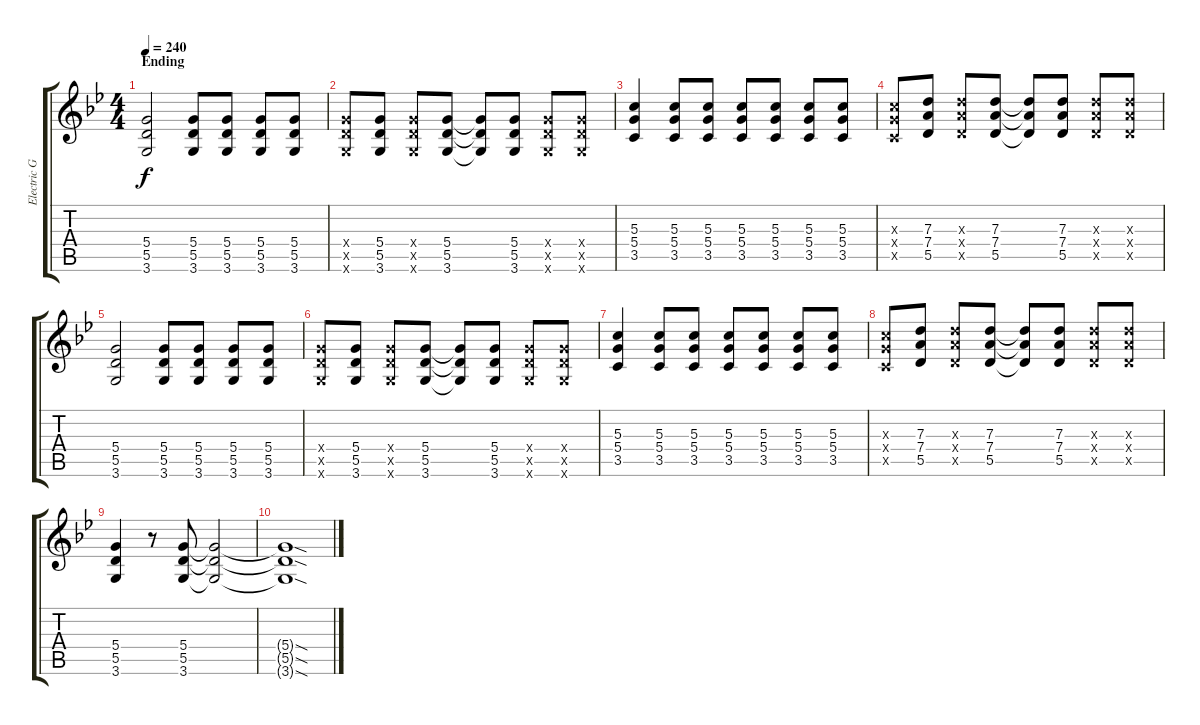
\track ("Electric Guitar" "Electric G") {instrument overdrivenguitar}
\staff {score tabs}
\tuning (E4 B3 G3 D3 A2 E2) {hide}
\ts (4 4)
\section ("" "Ending")
\tempo 240
\clef g2
\ks bb
(5.4 5.5 3.6).2{dy f} (5.4 5.5 3.6).8 (5.4 5.5 3.6).8 (5.4 5.5 3.6).8 (5.4 5.5 3.6).8 |
(5.4{x} 5.5{x} 3.6{x}).8 (5.4 5.5 3.6).8 (5.4{x} 5.5{x} 3.6{x}).8 (5.4 5.5 3.6).8 (5.4{t} 5.5{t} 3.6{t}).8 (5.4 5.5 3.6).8 (5.4{x} 5.5{x} 3.6{x}).8 (5.4{x} 5.5{x} 3.6{x}).8 |
(5.3 5.4 3.5).4 (5.3 5.4 3.5).8 (5.3 5.4 3.5).8 (5.3 5.4 3.5).8 (5.3 5.4 3.5).8 (5.3 5.4 3.5).8 (5.3 5.4 3.5).8 |
(5.3{x} 5.4{x} 3.5{x}).8 (7.3 7.4 5.5).8 (7.3{x} 7.4{x} 5.5{x}).8 (7.3 7.4 5.5).8 (7.3{t} 7.4{t} 5.5{t}).8 (7.3 7.4 5.5).8 (7.3{x} 7.4{x} 5.5{x}).8 (7.3{x} 7.4{x} 5.5{x}).8 |
(5.4 5.5 3.6).2 (5.4 5.5 3.6).8 (5.4 5.5 3.6).8 (5.4 5.5 3.6).8 (5.4 5.5 3.6).8 |
(5.4{x} 5.5{x} 3.6{x}).8 (5.4 5.5 3.6).8 (5.4{x} 5.5{x} 3.6{x}).8 (5.4 5.5 3.6).8 (5.4{t} 5.5{t} 3.6{t}).8 (5.4 5.5 3.6).8 (5.4{x} 5.5{x} 3.6{x}).8 (5.4{x} 5.5{x} 3.6{x}).8 |
(5.3 5.4 3.5).4 (5.3 5.4 3.5).8 (5.3 5.4 3.5).8 (5.3 5.4 3.5).8 (5.3 5.4 3.5).8 (5.3 5.4 3.5).8 (5.3 5.4 3.5).8 |
(5.3{x} 5.4{x} 3.5{x}).8 (7.3 7.4 5.5).8 (7.3{x} 7.4{x} 5.5{x}).8 (7.3 7.4 5.5).8 (7.3{t} 7.4{t} 5.5{t}).8 (7.3 7.4 5.5).8 (7.3{x} 7.4{x} 5.5{x}).8 (7.3{x} 7.4{x} 5.5{x}).8 |
(5.4 5.5 3.6).4 r.8 (5.4 5.5 3.6).8 (5.4{t} 5.5{t} 3.6{t}).2 |
(5.4{sod t} 5.5{sod t} 3.6{sod t}).1
